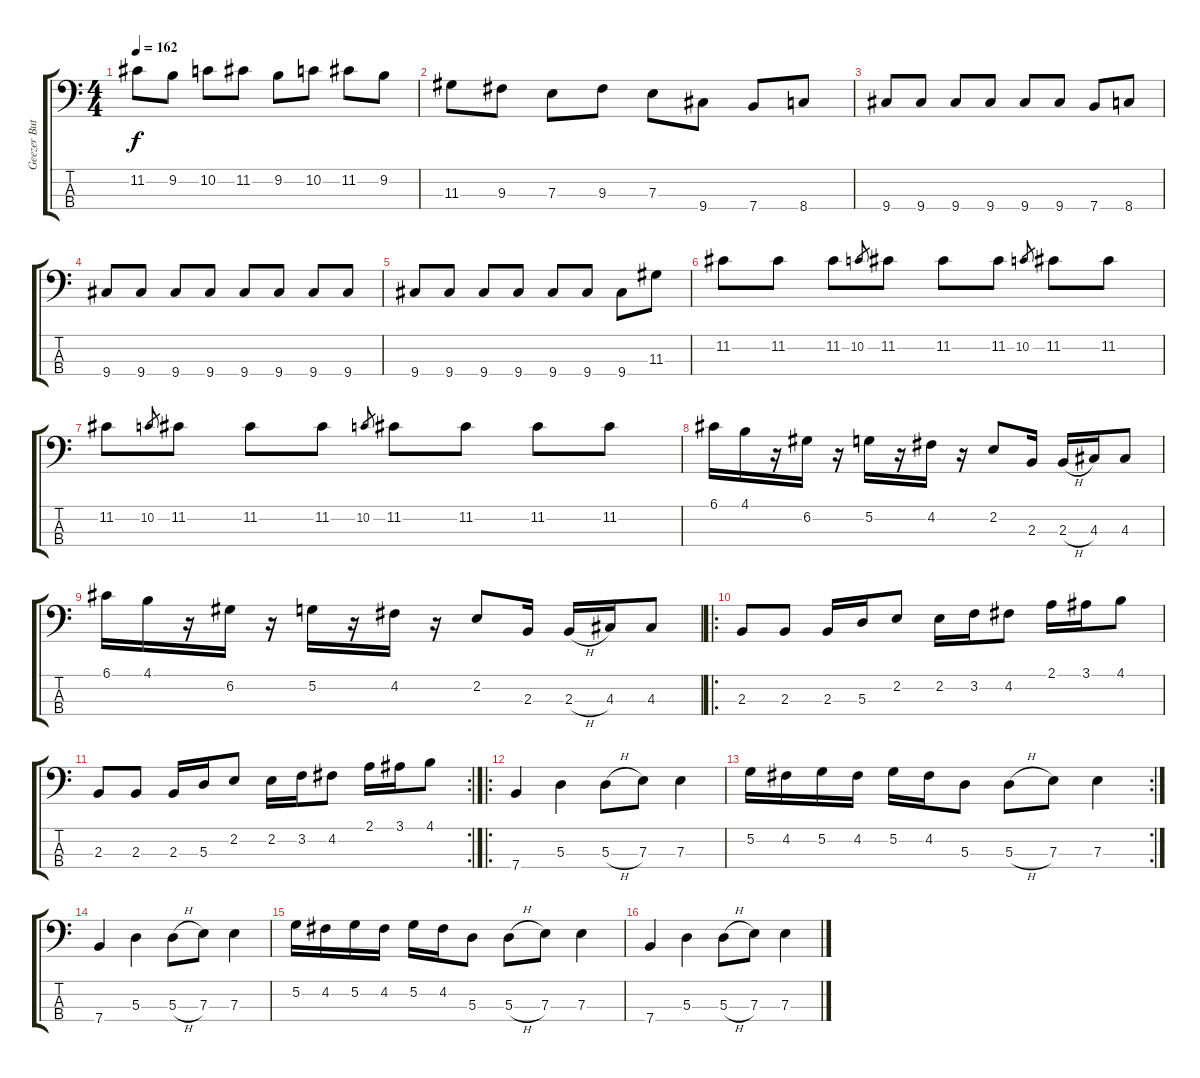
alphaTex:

\track ("Geezer Butler" "Geezer But") {instrument electricbassfinger}
\staff {score tabs}
\tuning (G2 D2 A1 E1) {hide}
\ts (4 4)
\tempo 162
\clef f4
\ks c
11.2.8{dy f} 9.2.8 10.2.8 11.2.8 9.2.8 10.2.8 11.2.8 9.2.8 |
11.3.8 9.3.8 7.3.8 9.3.8 7.3.8 9.4.8 7.4.8 8.4.8 |
9.4.8 9.4.8 9.4.8 9.4.8 9.4.8 9.4.8 7.4.8 8.4.8 |
9.4.8 9.4.8 9.4.8 9.4.8 9.4.8 9.4.8 9.4.8 9.4.8 |
9.4.8 9.4.8 9.4.8 9.4.8 9.4.8 9.4.8 9.4.8 11.3.8 |
11.2.8 11.2.8 11.2.8 10.2.8{gr} 11.2.8 11.2.8 11.2.8 10.2.8{gr} 11.2.8 11.2.8 |
11.2.8 10.2.8{gr} 11.2.8 11.2.8 11.2.8 10.2.8{gr} 11.2.8 11.2.8 11.2.8 11.2.8 |
6.1.16 4.1.16 r.16 6.2.16 r.16 5.2.16 r.16 4.2.16 r.16 2.2.8 2.3.16 2.3{h}.16 4.3.16 4.3.8 |
6.1.16 4.1.16 r.16 6.2.16 r.16 5.2.16 r.16 4.2.16 r.16 2.2.8 2.3.16 2.3{h}.16 4.3.16 4.3.8 |
\ro
2.3.8 2.3.8 2.3.16 5.3.16 2.2.8 2.2.16 3.2.16 4.2.8 2.1.16 3.1.16 4.1.8 |
\rc 2
2.3.8 2.3.8 2.3.16 5.3.16 2.2.8 2.2.16 3.2.16 4.2.8 2.1.16 3.1.16 4.1.8 |
\ro
7.4.4 5.3.4 5.3{h}.8 7.3.8 7.3.4 |
\rc 2
5.2.16 4.2.16 5.2.16 4.2.16 5.2.16 4.2.16 5.3.8 5.3{h}.8 7.3.8 7.3.4 |
7.4.4 5.3.4 5.3{h}.8 7.3.8 7.3.4 |
5.2.16 4.2.16 5.2.16 4.2.16 5.2.16 4.2.16 5.3.8 5.3{h}.8 7.3.8 7.3.4 |
7.4.4 5.3.4 5.3{h}.8 7.3.8 7.3.4
